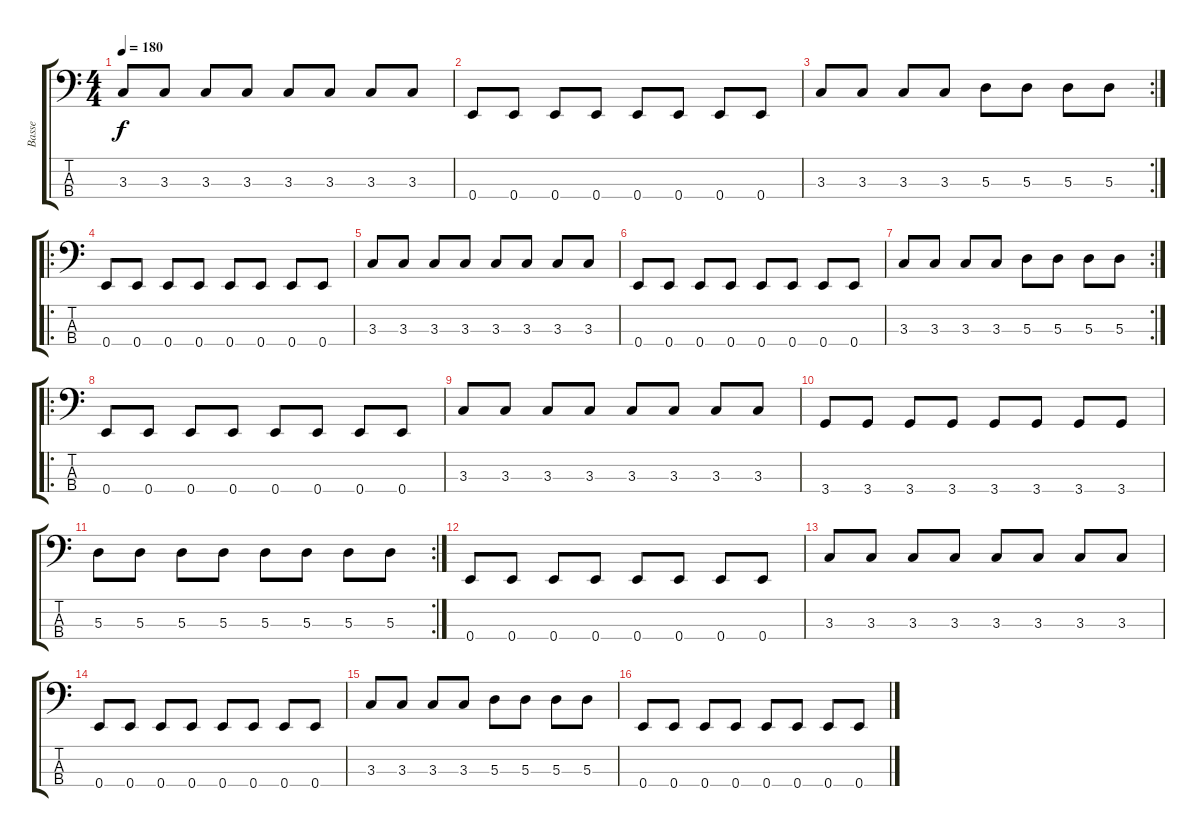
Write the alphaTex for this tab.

\track ("Basse" "Basse") {instrument electricbassfinger}
\staff {score tabs}
\tuning (G2 D2 A1 E1) {hide}
\ts (4 4)
\tempo 180
\clef f4
\ks c
3.3.8{dy f} 3.3.8 3.3.8 3.3.8 3.3.8 3.3.8 3.3.8 3.3.8 |
0.4.8 0.4.8 0.4.8 0.4.8 0.4.8 0.4.8 0.4.8 0.4.8 |
\rc 2
3.3.8 3.3.8 3.3.8 3.3.8 5.3.8 5.3.8 5.3.8 5.3.8 |
\ro
0.4.8 0.4.8 0.4.8 0.4.8 0.4.8 0.4.8 0.4.8 0.4.8 |
3.3.8 3.3.8 3.3.8 3.3.8 3.3.8 3.3.8 3.3.8 3.3.8 |
0.4.8 0.4.8 0.4.8 0.4.8 0.4.8 0.4.8 0.4.8 0.4.8 |
\rc 2
3.3.8 3.3.8 3.3.8 3.3.8 5.3.8 5.3.8 5.3.8 5.3.8 |
\ro
0.4.8 0.4.8 0.4.8 0.4.8 0.4.8 0.4.8 0.4.8 0.4.8 |
3.3.8 3.3.8 3.3.8 3.3.8 3.3.8 3.3.8 3.3.8 3.3.8 |
3.4.8 3.4.8 3.4.8 3.4.8 3.4.8 3.4.8 3.4.8 3.4.8 |
\rc 2
5.3.8 5.3.8 5.3.8 5.3.8 5.3.8 5.3.8 5.3.8 5.3.8 |
0.4.8 0.4.8 0.4.8 0.4.8 0.4.8 0.4.8 0.4.8 0.4.8 |
3.3.8 3.3.8 3.3.8 3.3.8 3.3.8 3.3.8 3.3.8 3.3.8 |
0.4.8 0.4.8 0.4.8 0.4.8 0.4.8 0.4.8 0.4.8 0.4.8 |
3.3.8 3.3.8 3.3.8 3.3.8 5.3.8 5.3.8 5.3.8 5.3.8 |
0.4.8 0.4.8 0.4.8 0.4.8 0.4.8 0.4.8 0.4.8 0.4.8
